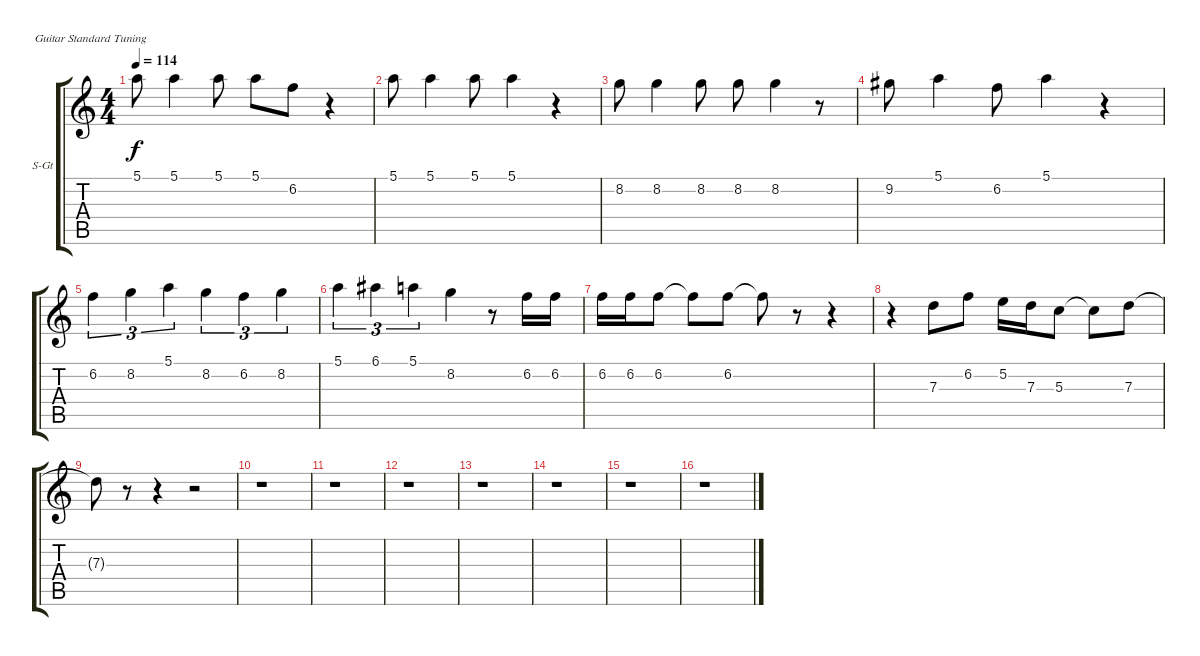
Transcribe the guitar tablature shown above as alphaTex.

\bracketExtendMode groupsimilarinstruments
\firstSystemTrackNameOrientation horizontal
\otherSystemsTrackNameOrientation horizontal
\track ("Voix / guitare acoustique fin" "S-Gt") {instrument accordion}
\staff {score tabs}
\tuning (E4 B3 G3 D3 A2 E2)
\displaytranspose 12
\ts (4 4)
\tempo 114
\clef g2
\ks c
5.1.8{dy f} 5.1.4 5.1.8 5.1.8 6.2.8 r.4 |
5.1.8 5.1.4 5.1.8 5.1.4 r.4 |
8.2.8 8.2.4 8.2.8 8.2.8 8.2.4 r.8 |
9.2.8 5.1.4 6.2.8 5.1.4 r.4 |
6.2.4{tu (3 2)} 8.2.4{tu (3 2)} 5.1.4{tu (3 2)} 8.2.4{tu (3 2)} 6.2.4{tu (3 2)} 8.2.4{tu (3 2)} |
5.1.4{tu (3 2)} 6.1.4{tu (3 2)} 5.1.4{tu (3 2)} 8.2.4 r.8 6.2.16 6.2.16 |
6.2.16 6.2.16 6.2.8 6.2{t}.8 6.2.8 6.2{t}.8 r.8 r.4 |
r.4 7.3.8 6.2.8 5.2.16 7.3.16 5.3.8 5.3{t}.8 7.3.8 |
7.3{t}.8 r.8 r.4 r.2 |
r.1 |
r.1 |
r.1 |
r.1 |
r.1 |
r.1 |
r.1
